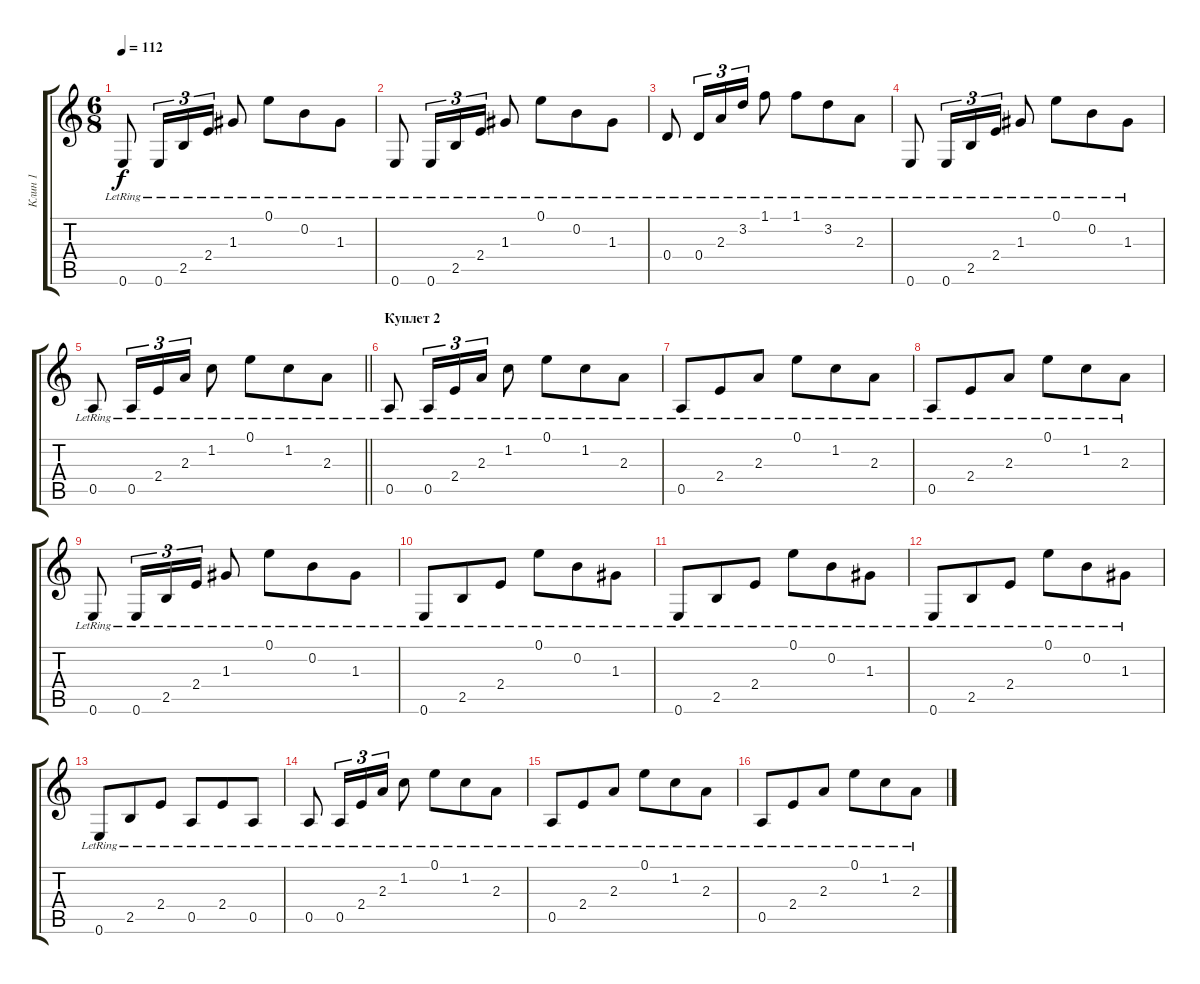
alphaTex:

\track ("Клин 1" "Клин 1") {instrument electricguitarclean}
\staff {score tabs}
\tuning (E4 B3 G3 D3 A2 E2) {hide}
\ts (6 8)
\tempo 112
\clef g2
\ks c
0.6{lr}.8{dy f} 0.6{lr}.16{tu (3 2)} 2.5{lr}.16{tu (3 2)} 2.4{lr}.16{tu (3 2)} 1.3{lr}.8 0.1{lr}.8 0.2{lr}.8 1.3{lr}.8 |
0.6{lr}.8 0.6{lr}.16{tu (3 2)} 2.5{lr}.16{tu (3 2)} 2.4{lr}.16{tu (3 2)} 1.3{lr}.8 0.1{lr}.8 0.2{lr}.8 1.3{lr}.8 |
0.4{lr}.8 0.4{lr}.16{tu (3 2)} 2.3{lr}.16{tu (3 2)} 3.2{lr}.16{tu (3 2)} 1.1{lr}.8 1.1{lr}.8 3.2{lr}.8 2.3{lr}.8 |
0.6{lr}.8 0.6{lr}.16{tu (3 2)} 2.5{lr}.16{tu (3 2)} 2.4{lr}.16{tu (3 2)} 1.3{lr}.8 0.1{lr}.8 0.2{lr}.8 1.3{lr}.8 |
\barLineRight lightlight
0.5{lr}.8 0.5{lr}.16{tu (3 2)} 2.4{lr}.16{tu (3 2)} 2.3{lr}.16{tu (3 2)} 1.2{lr}.8 0.1{lr}.8 1.2{lr}.8 2.3{lr}.8 |
\section ("" "Куплет 2")
0.5{lr}.8 0.5{lr}.16{tu (3 2)} 2.4{lr}.16{tu (3 2)} 2.3{lr}.16{tu (3 2)} 1.2{lr}.8 0.1{lr}.8 1.2{lr}.8 2.3{lr}.8 |
0.5{lr}.8 2.4{lr}.8 2.3{lr}.8 0.1{lr}.8 1.2{lr}.8 2.3{lr}.8 |
0.5{lr}.8 2.4{lr}.8 2.3{lr}.8 0.1{lr}.8 1.2{lr}.8 2.3{lr}.8 |
0.6{lr}.8 0.6{lr}.16{tu (3 2)} 2.5{lr}.16{tu (3 2)} 2.4{lr}.16{tu (3 2)} 1.3{lr}.8 0.1{lr}.8 0.2{lr}.8 1.3{lr}.8 |
0.6{lr}.8 2.5{lr}.8 2.4{lr}.8 0.1{lr}.8 0.2{lr}.8 1.3{lr}.8 |
0.6{lr}.8 2.5{lr}.8 2.4{lr}.8 0.1{lr}.8 0.2{lr}.8 1.3{lr}.8 |
0.6{lr}.8 2.5{lr}.8 2.4{lr}.8 0.1{lr}.8 0.2{lr}.8 1.3{lr}.8 |
0.6{lr}.8 2.5{lr}.8 2.4{lr}.8 0.5{lr}.8 2.4{lr}.8 0.5{lr}.8 |
0.5{lr}.8 0.5{lr}.16{tu (3 2)} 2.4{lr}.16{tu (3 2)} 2.3{lr}.16{tu (3 2)} 1.2{lr}.8 0.1{lr}.8 1.2{lr}.8 2.3{lr}.8 |
0.5{lr}.8 2.4{lr}.8 2.3{lr}.8 0.1{lr}.8 1.2{lr}.8 2.3{lr}.8 |
0.5{lr}.8 2.4{lr}.8 2.3{lr}.8 0.1{lr}.8 1.2{lr}.8 2.3{lr}.8
